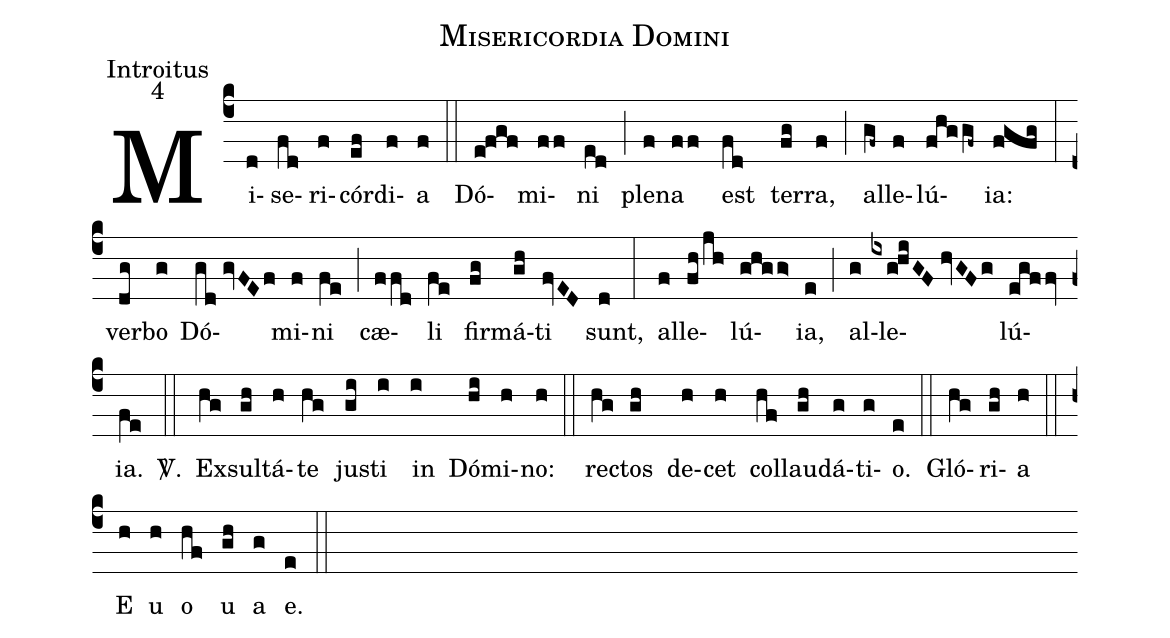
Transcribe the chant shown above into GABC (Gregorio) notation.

name:Misericordia Domini;
office-part:Introitus;
mode:4;
%%
(c4) Mi(d)se(fd)ri(f)cór(ef)di(f)a(f) (::) Dó(e!fgf)mi(ff)ni(ed) (;) ple(f)na(ff) est(fd) ter(fg)ra,(f) (;) al(gf~)le(f)lú(fhggf~)ia:(fgfg) (:) ver(dg)bo(g) Dó(gd//gvFEf)mi(f)ni(fe) (;) cæ(ffd)li(fe) fir(fg)má(gh)ti(fvED) sunt,(d) (:) al(f)le(fh/jh)lú(ghgg>)ia,(e) (;) al(g)le(ixg!hiGF//hvGFg)lú(egffv)ia.(fe) <sp>V/</sp>.(::) Ex(hg)sul(gh)tá(h)te(hg) ju(gi)sti(i) in(i) Dó(hi)mi(h)no:(h) (::) re(hg)ctos(gh) de(h)cet(h) col(hf)lau(gh)dá(g)ti(g)o.(e) (::) Gló(hg)ri(gh)a(h) (::) E(h) u(h) o(hf) u(gh) a(g) e.(e) (::)
